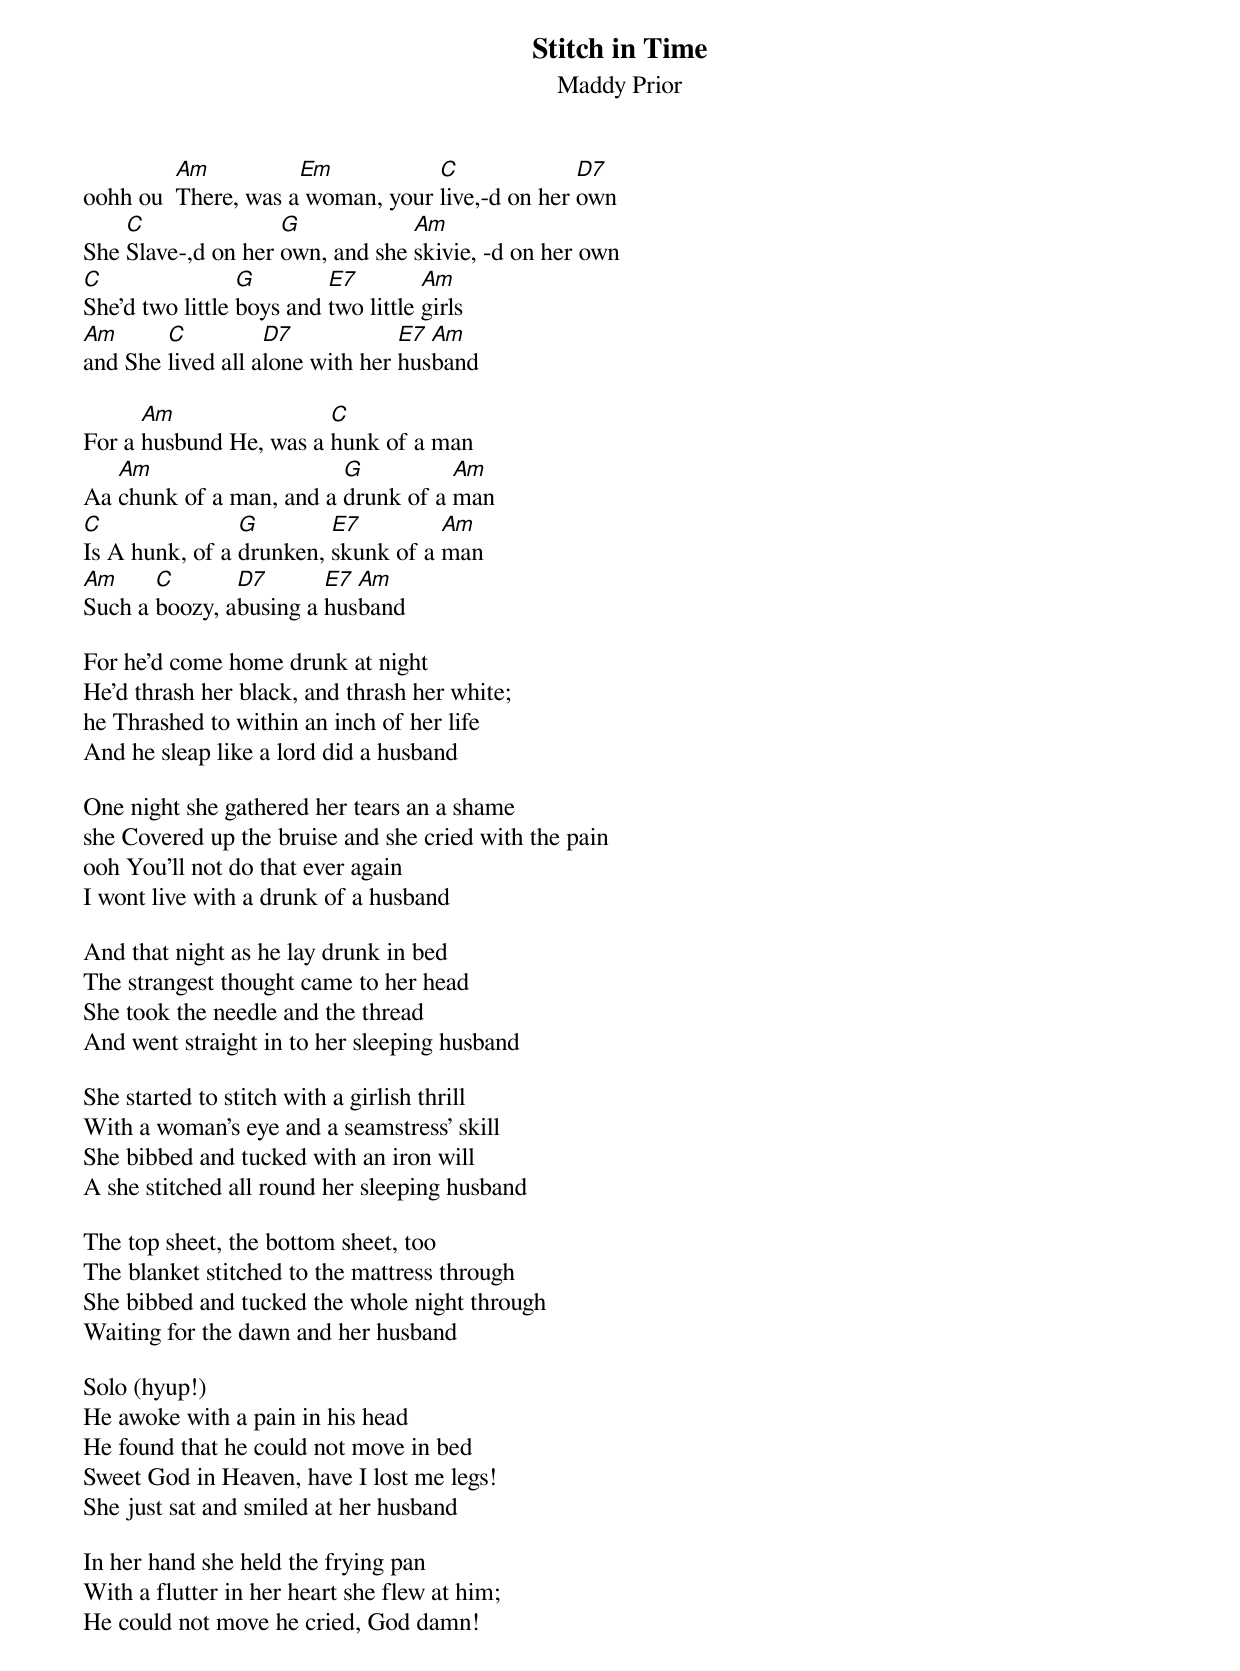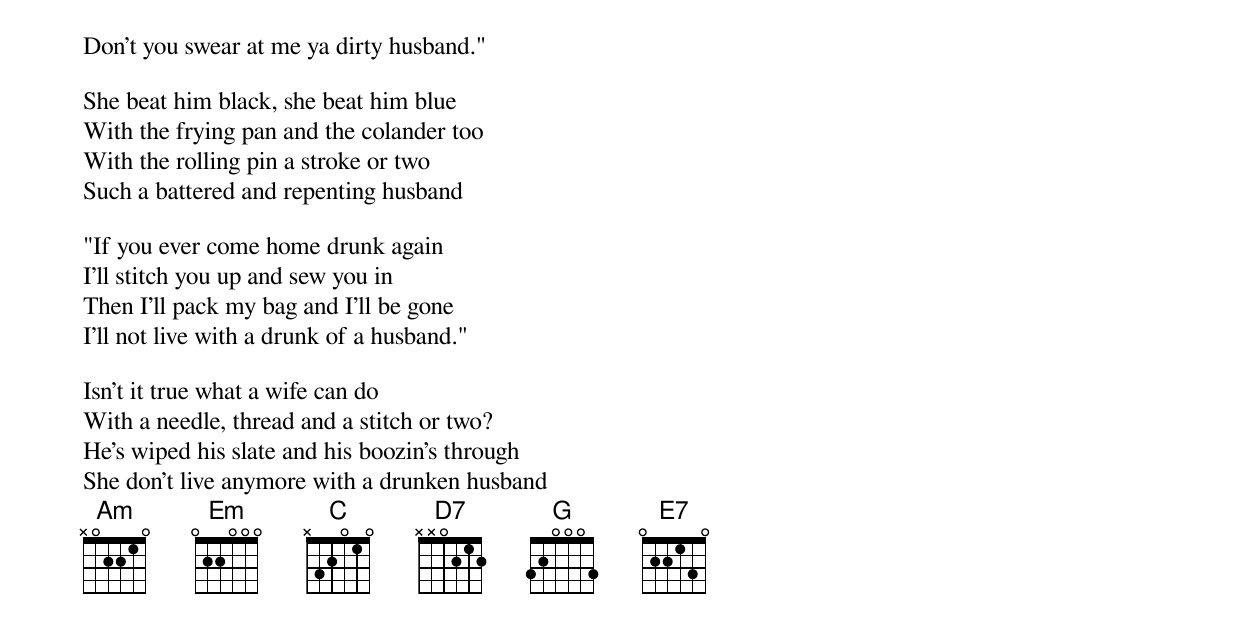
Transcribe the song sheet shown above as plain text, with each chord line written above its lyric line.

Stitch in Time
Maddy Prior

         Am          Em           C              D7
oohh ou  There, was a woman, your live,-d on her own
    C               G            Am
She Slave-,d on her own, and she skivie, -d on her own
C                G        E7         Am
She'd two little boys and two little girls
Am      C          D7            E7 Am
and She lived all alone with her husband

      Am                C
For a husbund He, was a hunk of a man
   Am                    G          Am
Aa chunk of a man, and a drunk of a man
C               G        E7         Am
Is A hunk, of a drunken, skunk of a man
Am     C       D7       E7 Am
Such a boozy, abusing a husband

For he'd come home drunk at night
He'd thrash her black, and thrash her white;
he Thrashed to within an inch of her life
And he sleap like a lord did a husband

One night she gathered her tears an a shame
she Covered up the bruise and she cried with the pain
ooh You'll not do that ever again
I wont live with a drunk of a husband

And that night as he lay drunk in bed
The strangest thought came to her head
She took the needle and the thread
And went straight in to her sleeping husband

She started to stitch with a girlish thrill
With a woman's eye and a seamstress' skill
She bibbed and tucked with an iron will
A she stitched all round her sleeping husband

The top sheet, the bottom sheet, too
The blanket stitched to the mattress through
She bibbed and tucked the whole night through
Waiting for the dawn and her husband

Solo (hyup!)
He awoke with a pain in his head
He found that he could not move in bed
Sweet God in Heaven, have I lost me legs!
She just sat and smiled at her husband

In her hand she held the frying pan
With a flutter in her heart she flew at him;
He could not move he cried, God damn!
Don't you swear at me ya dirty husband."

She beat him black, she beat him blue
With the frying pan and the colander too
With the rolling pin a stroke or two
Such a battered and repenting husband

"If you ever come home drunk again
I'll stitch you up and sew you in
Then I'll pack my bag and I'll be gone
I'll not live with a drunk of a husband."

Isn't it true what a wife can do
With a needle, thread and a stitch or two?
He's wiped his slate and his boozin's through
She don't live anymore with a drunken husband
